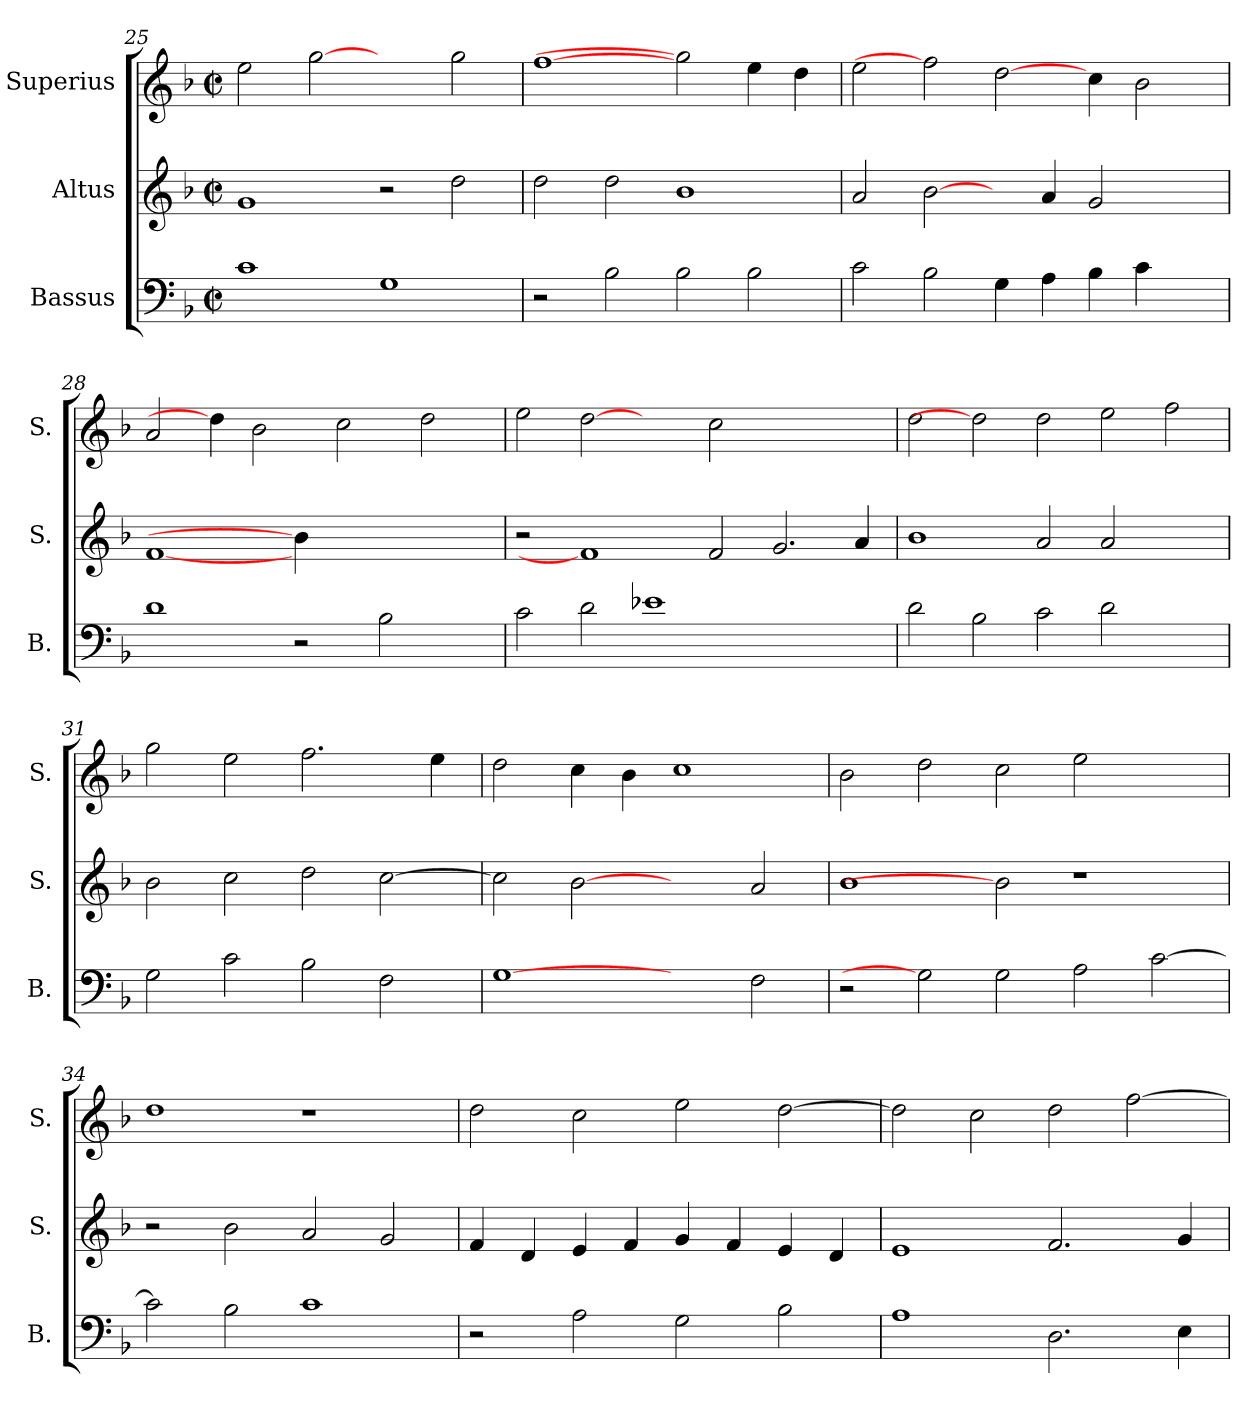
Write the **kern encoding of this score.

**kern	**kern	**kern
*part3	*part2	*part1
*staff3	*staff2	*staff1
*I"Bassus	*I"Altus	*I"Superius
*I'B.	*I'S.	*I'S.
!!LO:LB:g=z
*clefF4	*clefG2	*clefG2
*k[b-]	*k[b-]	*k[b-]
*F:	*F:	*F:
*M2/2	*M2/2	*M2/2
*met(c|)	*met(c|)	*met(c|)
=25	=25	=25
1ci	1gi	2eei\
.	.	[2ggi
1Gi	2r	2ryy
.	2ddi\	2ggi\
=26	=26	=26
2r	2ddi\	[1ffi
2B-i\	2ddi\	.
2B-i\	1b-i	2ggi]
2B-i\	.	4eei\
.	.	4ddi\
=27	=27	=27
2ci\	2ai/	2eei\
2B-i\	[2b-i\	2ffi]
4Gi\	4ryy	[2ddi\
4Ai\	4ai/	.
4B-i\	2gi/	4cci\
4ci\	.	2b-i\
4ryy	4ryy	.
=28	=28	=28
1di	[1fi	2ai/
.	.	4ddi\]
.	.	2b-i\
2r	4b-i\]	.
.	1ryy	2cci\
2B-i\	.	.
.	.	2ddi\
4ryy	.	.
=29	=29	=29
2ci\	2r	2eei\
2di\	1fi]	[2ddi
1e-Xi	.	2ryy
.	2fi/	2cci\
1ryy	2.gi/	1ryy
.	4ai/	.
!!LO:PB:g=z
=30	=30	=30
2di\	1b-i	2ddi\
2B-i\	.	2ddi]
2ci\	2ai/	2ddi\
2di\	2ai/	2eei\
2ryy	2ryy	2ffi\
=31	=31	=31
2Gi\	2b-i\	2ggi\
2ci\	2cci\	2eei\
2B-i\	2ddi\	2.ffi\
2Fi\	[>2cci\	.
.	.	4eei\
=32	=32	=32
[1Gi	2cci\]	2ddi\
.	[2b-i	4cci\
.	.	4b-i\
2ryy	2ryy	1cci
2Fi\	2ai/	.
=33	=33	=33
2r	1b-i	2b-i\
2Gi]	.	2ddi\
2Gi\	2b-i]	2cci\
2Ai\	1r	2eei\
[>2ci\	.	2ryy
=34	=34	=34
2ci\]	2r	1ddi
2B-i\	2b-i\	.
1ci	2ai/	1r
.	2gi/	.
!!LO:LB:g=z
=35	=35	=35
2r	4fi/	2ddi\
.	4di/	.
2Ai\	4ei/	2cci\
.	4fi/	.
2Gi\	4gi/	2eei\
.	4fi/	.
2B-i\	4ei/	[>2ddi\
.	4di/	.
=36	=36	=36
1Ai	1ei	2ddi\]
.	.	2cci\
2.Di\	2.fi/	2ddi\
.	.	[>2ffi\
4Ei\	4gi/	.
=	=	=
*-	*-	*-
